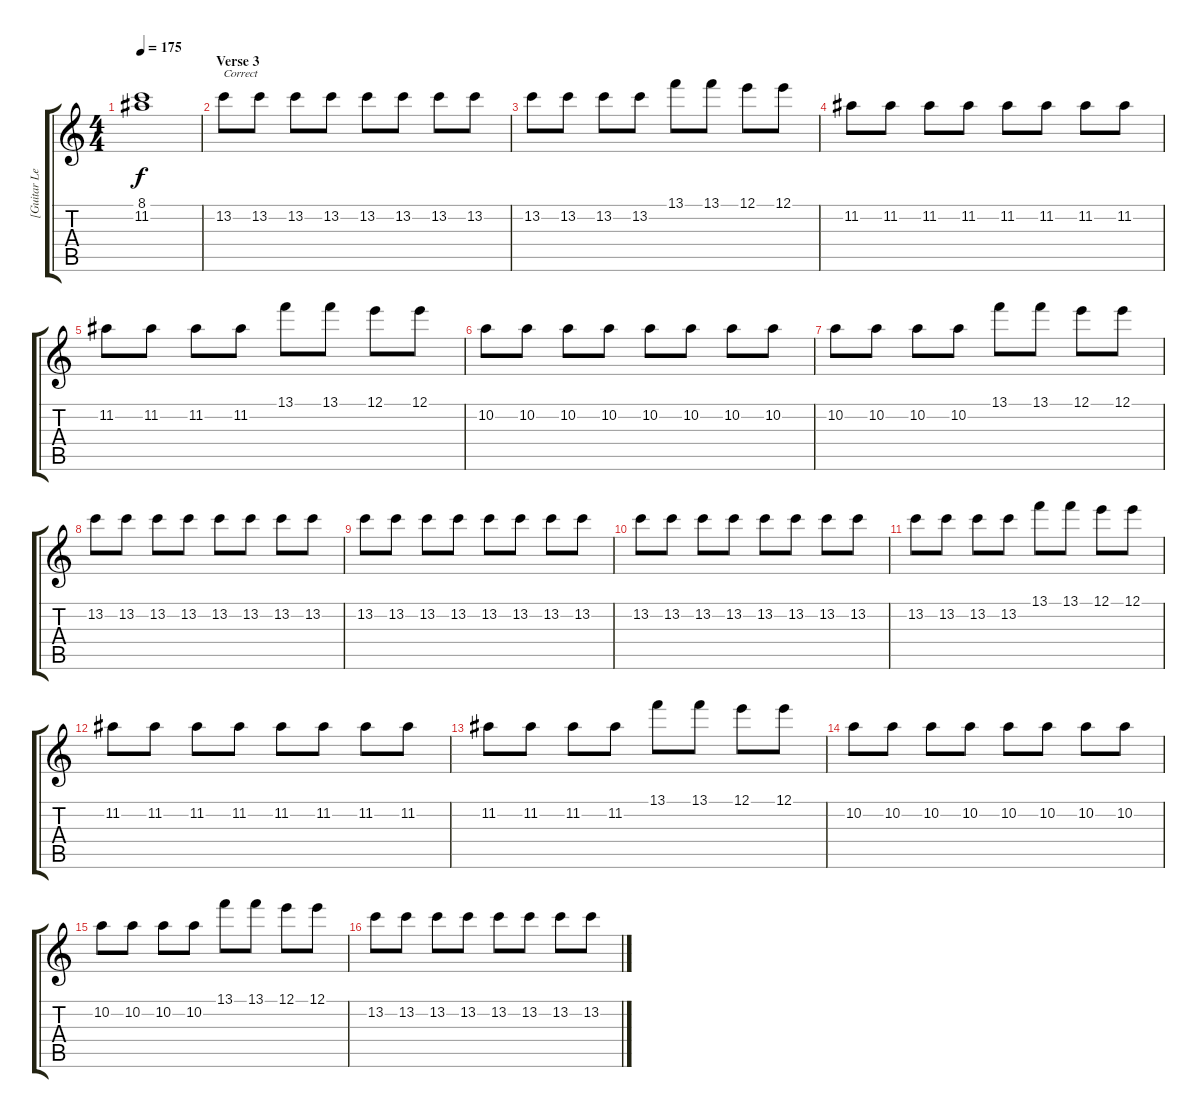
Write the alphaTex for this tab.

\track ("[Guitar Lead] Roman Surman" "[Guitar Le") {instrument overdrivenguitar}
\staff {score tabs}
\tuning (E4 B3 G3 D3 A2 E2) {hide}
\ts (4 4)
\tempo 175
\clef g2
\ks c
(8.1{t} 11.2{t}).1{dy f} |
\section ("" "Verse 3")
13.2.8{txt "Correct"} 13.2.8 13.2.8 13.2.8 13.2.8 13.2.8 13.2.8 13.2.8 |
13.2.8 13.2.8 13.2.8 13.2.8 13.1.8 13.1.8 12.1.8 12.1.8 |
11.2.8 11.2.8 11.2.8 11.2.8 11.2.8 11.2.8 11.2.8 11.2.8 |
11.2.8 11.2.8 11.2.8 11.2.8 13.1.8 13.1.8 12.1.8 12.1.8 |
10.2.8 10.2.8 10.2.8 10.2.8 10.2.8 10.2.8 10.2.8 10.2.8 |
10.2.8 10.2.8 10.2.8 10.2.8 13.1.8 13.1.8 12.1.8 12.1.8 |
13.2.8 13.2.8 13.2.8 13.2.8 13.2.8 13.2.8 13.2.8 13.2.8 |
13.2.8 13.2.8 13.2.8 13.2.8 13.2.8 13.2.8 13.2.8 13.2.8 |
13.2.8 13.2.8 13.2.8 13.2.8 13.2.8 13.2.8 13.2.8 13.2.8 |
13.2.8 13.2.8 13.2.8 13.2.8 13.1.8 13.1.8 12.1.8 12.1.8 |
11.2.8 11.2.8 11.2.8 11.2.8 11.2.8 11.2.8 11.2.8 11.2.8 |
11.2.8 11.2.8 11.2.8 11.2.8 13.1.8 13.1.8 12.1.8 12.1.8 |
10.2.8 10.2.8 10.2.8 10.2.8 10.2.8 10.2.8 10.2.8 10.2.8 |
10.2.8 10.2.8 10.2.8 10.2.8 13.1.8 13.1.8 12.1.8 12.1.8 |
13.2.8 13.2.8 13.2.8 13.2.8 13.2.8 13.2.8 13.2.8 13.2.8
